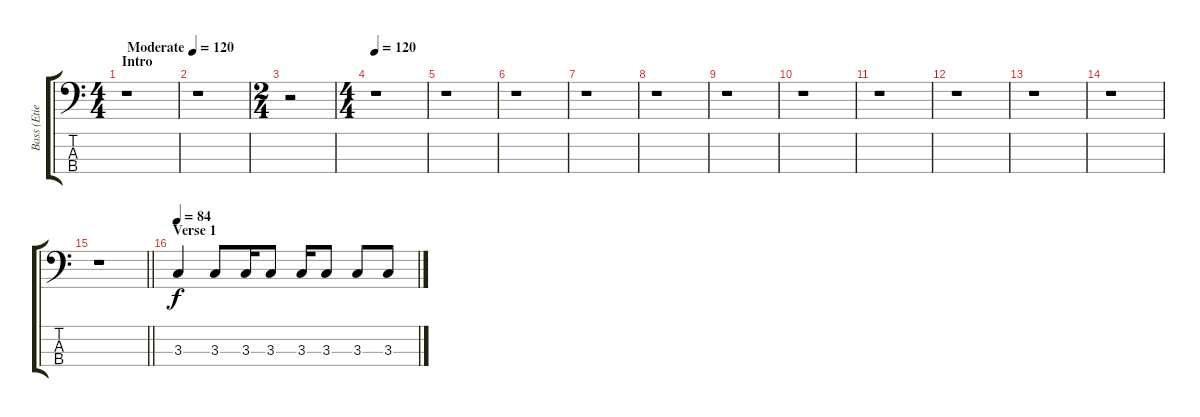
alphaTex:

\track ("Bass (Etienne)" "Bass (Etie") {instrument electricbassfinger}
\staff {score tabs}
\tuning (G2 D2 A1 E1) {hide}
\ts (4 4)
\section ("" "Intro")
\tempo (120 "Moderate")
\tempo 84
\tempo (120 "Moderate")
\clef f4
\ks c
r.1{dy f instrument electricbassfinger} |
r.1 |
\ts (2 4)
r.2 |
\ts (4 4)
\tempo 120
r.1 |
r.1 |
r.1 |
r.1 |
r.1 |
r.1 |
r.1 |
r.1 |
r.1 |
r.1 |
r.1 |
\barLineRight lightlight
r.1 |
\section ("" "Verse 1")
\tempo 84
3.3.4 3.3.8 3.3.16 3.3.8 3.3.16 3.3.8 3.3.8 3.3.8
